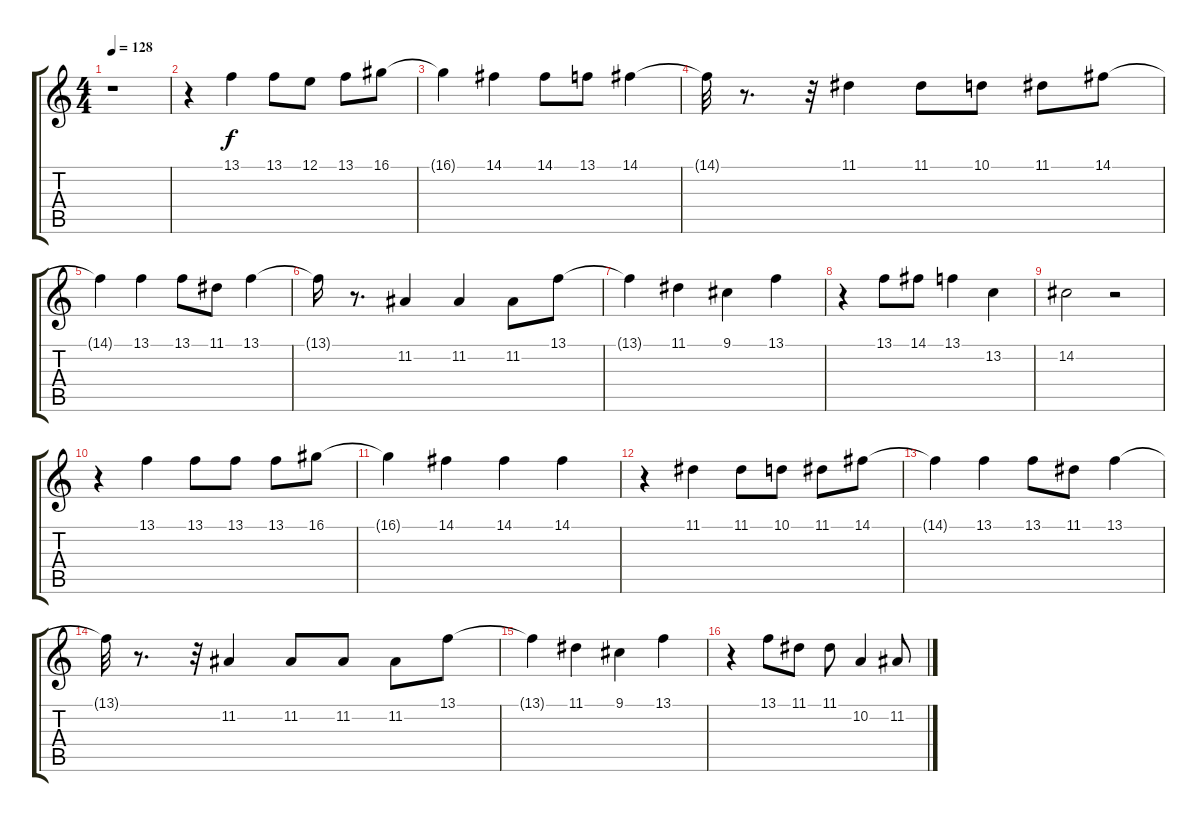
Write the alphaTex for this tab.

\track "" {instrument lead1square}
\staff {score tabs}
\tuning (E4 B3 G3 D3 A2 E2) {hide}
\ts (4 4)
\tempo 128
\clef g2
\ks c
r.1{dy f} |
r.4 13.1.4 13.1.8 12.1.8 13.1.8 16.1.8 |
16.1{t}.4 14.1.4 14.1.8 13.1.8 14.1.4 |
14.1{t}.32 r.8{d} r.32 11.1.4 11.1.8 10.1.8 11.1.8 14.1.8 |
14.1{t}.4 13.1.4 13.1.8 11.1.8 13.1.4 |
13.1{t}.16 r.8{d} 11.2.4 11.2.4 11.2.8 13.1.8 |
13.1{t}.4 11.1.4 9.1.4 13.1.4 |
r.4 13.1.8 14.1.8 13.1.4 13.2.4 |
14.2.2 r.2 |
r.4 13.1.4 13.1.8 13.1.8 13.1.8 16.1.8 |
16.1{t}.4 14.1.4 14.1.4 14.1.4 |
r.4 11.1.4 11.1.8 10.1.8 11.1.8 14.1.8 |
14.1{t}.4 13.1.4 13.1.8 11.1.8 13.1.4 |
13.1{t}.32 r.8{d} r.32 11.2.4 11.2.8 11.2.8 11.2.8 13.1.8 |
13.1{t}.4 11.1.4 9.1.4 13.1.4 |
r.4 13.1.8 11.1.8 11.1.8 10.2.4 11.2.8
